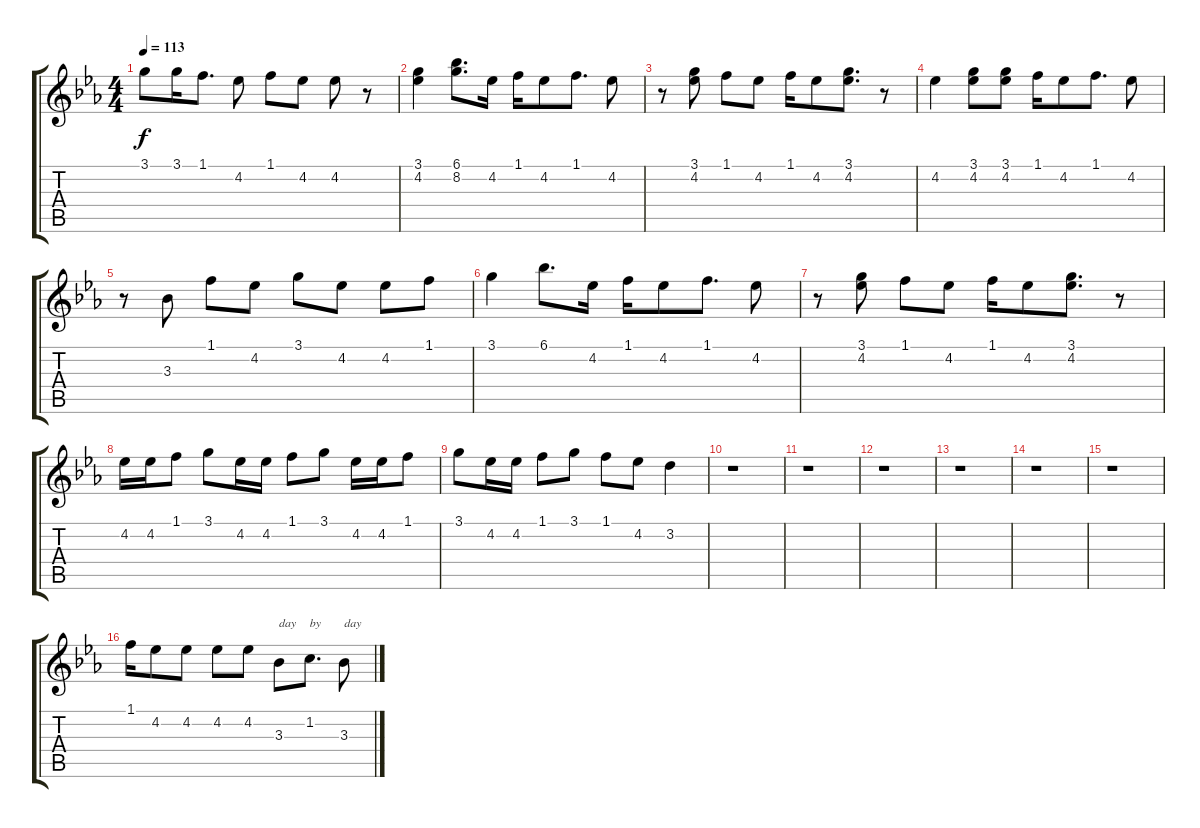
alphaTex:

\track "" {instrument distortionguitar}
\staff {score tabs}
\tuning (E4 B3 G3 D3 A2 E2) {hide}
\ts (4 4)
\tempo 113
\clef g2
\ks eb
3.1.8{txt "" dy f} 3.1.16{txt ""} 1.1.8{d txt ""} 4.2.8{txt ""} 1.1.8{txt ""} 4.2.8{txt ""} 4.2.8{txt ""} r.8 |
(3.1 4.2).4{txt ""} (6.1 8.2).8{d txt ""} 4.2.16 1.1.16{txt ""} 4.2.8 1.1.8{d txt ""} 4.2.8{txt ""} |
r.8 (3.1 4.2).8{txt ""} 1.1.8{txt ""} 4.2.8{txt ""} 1.1.16{txt ""} 4.2.8{txt ""} (3.1 4.2).8{d txt ""} r.8 |
4.2.4{txt ""} (3.1 4.2).8{txt ""} (3.1 4.2).8{txt ""} 1.1.16{txt ""} 4.2.8{txt ""} 1.1.8{d txt ""} 4.2.8{txt ""} |
r.8 3.3.8{txt ""} 1.1.8 4.2.8{txt ""} 3.1.8 4.2.8{txt ""} 4.2.8{txt ""} 1.1.8{txt ""} |
3.1.4{txt ""} 6.1.8{d txt ""} 4.2.16 1.1.16{txt ""} 4.2.8{txt ""} 1.1.8{d txt ""} 4.2.8{txt ""} |
r.8 (3.1 4.2).8{txt ""} 1.1.8{txt ""} 4.2.8 1.1.16{txt ""} 4.2.8{txt ""} (3.1 4.2).8{d txt ""} r.8 |
4.2.16{txt ""} 4.2.16{txt ""} 1.1.8{txt ""} 3.1.8{txt ""} 4.2.16{txt ""} 4.2.16{txt ""} 1.1.8{txt ""} 3.1.8 4.2.16{txt ""} 4.2.16{txt ""} 1.1.8{txt ""} |
3.1.8{txt ""} 4.2.16{txt ""} 4.2.16{txt ""} 1.1.8{txt ""} 3.1.8{txt ""} 1.1.8{txt ""} 4.2.8{txt ""} 3.2.4{txt ""} |
r.1 |
r.1 |
r.1 |
r.1 |
r.1 |
r.1 |
1.1.16{txt ""} 4.2.8{txt ""} 4.2.8{txt ""} 4.2.8{txt ""} 4.2.8{txt ""} 3.3.8{txt "day"} 1.2.8{d txt "by"} 3.3.8{txt "day "}
